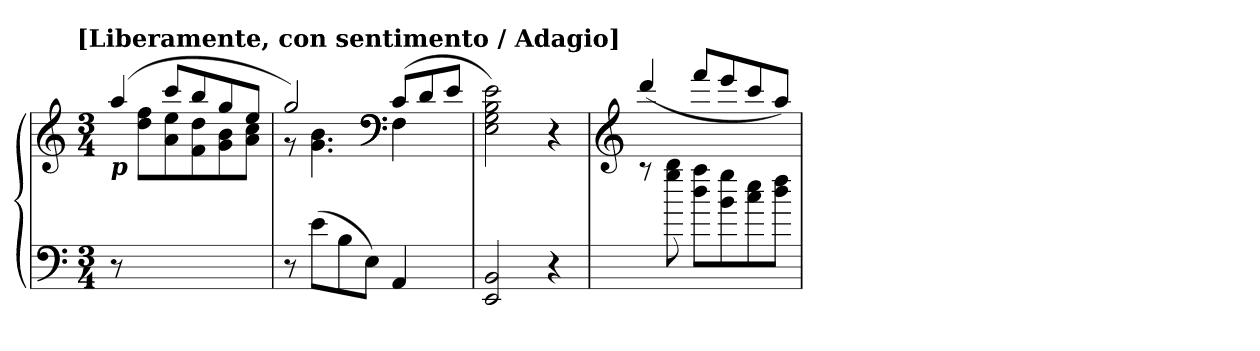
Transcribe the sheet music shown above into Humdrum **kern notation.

**kern	**kern
*part1	*part1
*staff2	*staff1
*clefF4	*clefG2
*k[]	*k[]
!!LO:TX:omd:t=[Liberamente, con sentimento / Adagio]
*M3/4	*M3/4
=1	=1
*	*^
!	!LO:TX:b:Bi:t=p	!
8r	(>4aa/	8ryy
2ryy	.	8dd\ 8ff\L
.	8ccc/L	8a\ 8ee\
.	8bb/	8f\ 8dd\
.	8gg/	8g\ 8b\
8ryy	8ee/J	8a\ 8cc\J
=2	=2	=2
8r	2gg/)	8r
(>8e\L	.	4.g\ 4.b\
8B\	.	.
8E\J)	.	.
*	*clefF4	*
4AA/	(>8c/L	4F\
.	8d/	.
8ryy	8e/J	8ryy
*	*v	*v
=3	=3
2EE/ 2BB/	2E\ 2G\ 2B\ 2e\)
4r	4r
=4	=4
*	*clefG2
8raa	(>4ddd/
8gg\ 8bb\	.
8dd\ 8aa\L	8fff/L
8b\ 8gg\	8eee/
8cc\ 8ee\	8ccc/
8dd\ 8ff\J	8aa/J)
=	=
*-	*-
